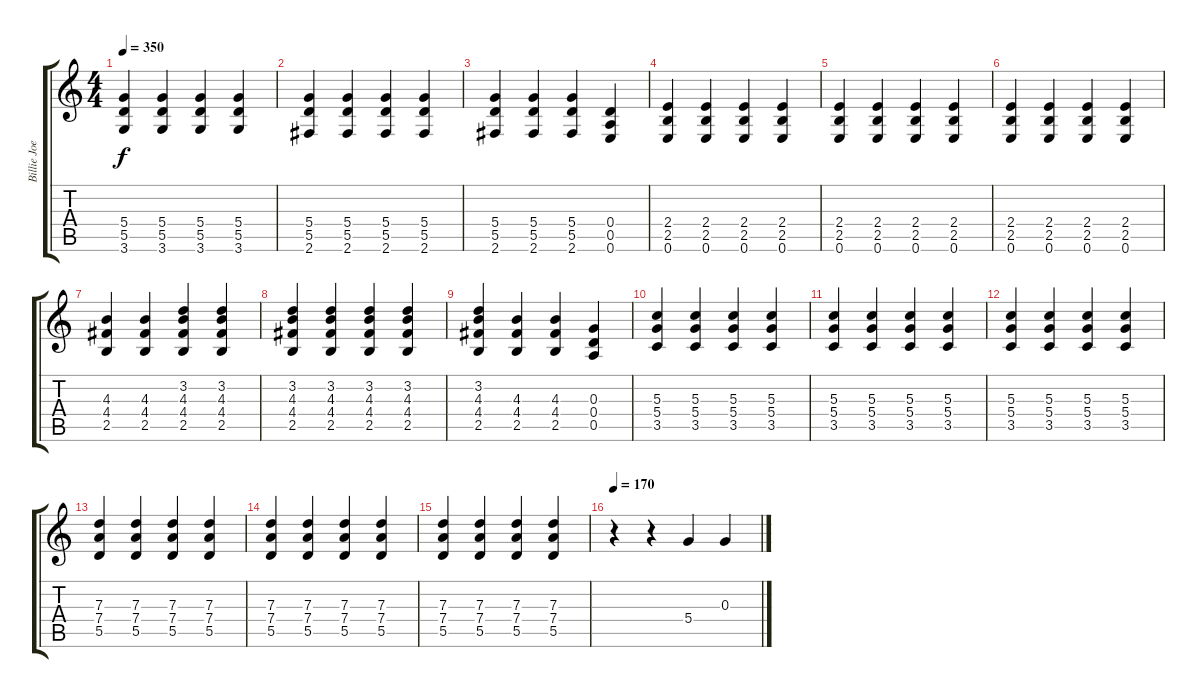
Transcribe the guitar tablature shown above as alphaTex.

\track ("Billie Joe (Guitar 3, Backup 2)" "Billie Joe") {instrument distortionguitar}
\staff {score tabs}
\tuning (E4 B3 G3 D3 A2 E2) {hide}
\ts (4 4)
\tempo 350
\clef g2
\ks c
(5.4 5.5 3.6).4{dy f} (5.4 5.5 3.6).4 (5.4 5.5 3.6).4 (5.4 5.5 3.6).4 |
(5.4 5.5 2.6).4 (5.4 5.5 2.6).4 (5.4 5.5 2.6).4 (5.4 5.5 2.6).4 |
(5.4 5.5 2.6).4 (5.4 5.5 2.6).4 (5.4 5.5 2.6).4 (0.4 0.5 0.6).4 |
(2.4 2.5 0.6).4 (2.4 2.5 0.6).4 (2.4 2.5 0.6).4 (2.4 2.5 0.6).4 |
(2.4 2.5 0.6).4 (2.4 2.5 0.6).4 (2.4 2.5 0.6).4 (2.4 2.5 0.6).4 |
(2.4 2.5 0.6).4 (2.4 2.5 0.6).4 (2.4 2.5 0.6).4 (2.4 2.5 0.6).4 |
(4.3 4.4 2.5).4 (4.3 4.4 2.5).4 (3.2 4.3 4.4 2.5).4 (3.2 4.3 4.4 2.5).4 |
(3.2 4.3 4.4 2.5).4 (3.2 4.3 4.4 2.5).4 (3.2 4.3 4.4 2.5).4 (3.2 4.3 4.4 2.5).4 |
(3.2 4.3 4.4 2.5).4 (4.3 4.4 2.5).4 (4.3 4.4 2.5).4 (0.3 0.4 0.5).4 |
(5.3 5.4 3.5).4 (5.3 5.4 3.5).4 (5.3 5.4 3.5).4 (5.3 5.4 3.5).4 |
(5.3 5.4 3.5).4 (5.3 5.4 3.5).4 (5.3 5.4 3.5).4 (5.3 5.4 3.5).4 |
(5.3 5.4 3.5).4 (5.3 5.4 3.5).4 (5.3 5.4 3.5).4 (5.3 5.4 3.5).4 |
(7.3 7.4 5.5).4 (7.3 7.4 5.5).4 (7.3 7.4 5.5).4 (7.3 7.4 5.5).4 |
(7.3 7.4 5.5).4 (7.3 7.4 5.5).4 (7.3 7.4 5.5).4 (7.3 7.4 5.5).4 |
(7.3 7.4 5.5).4 (7.3 7.4 5.5).4 (7.3 7.4 5.5).4 (7.3 7.4 5.5).4 |
\tempo 170
r.4 r.4 5.4.4 0.3.4
